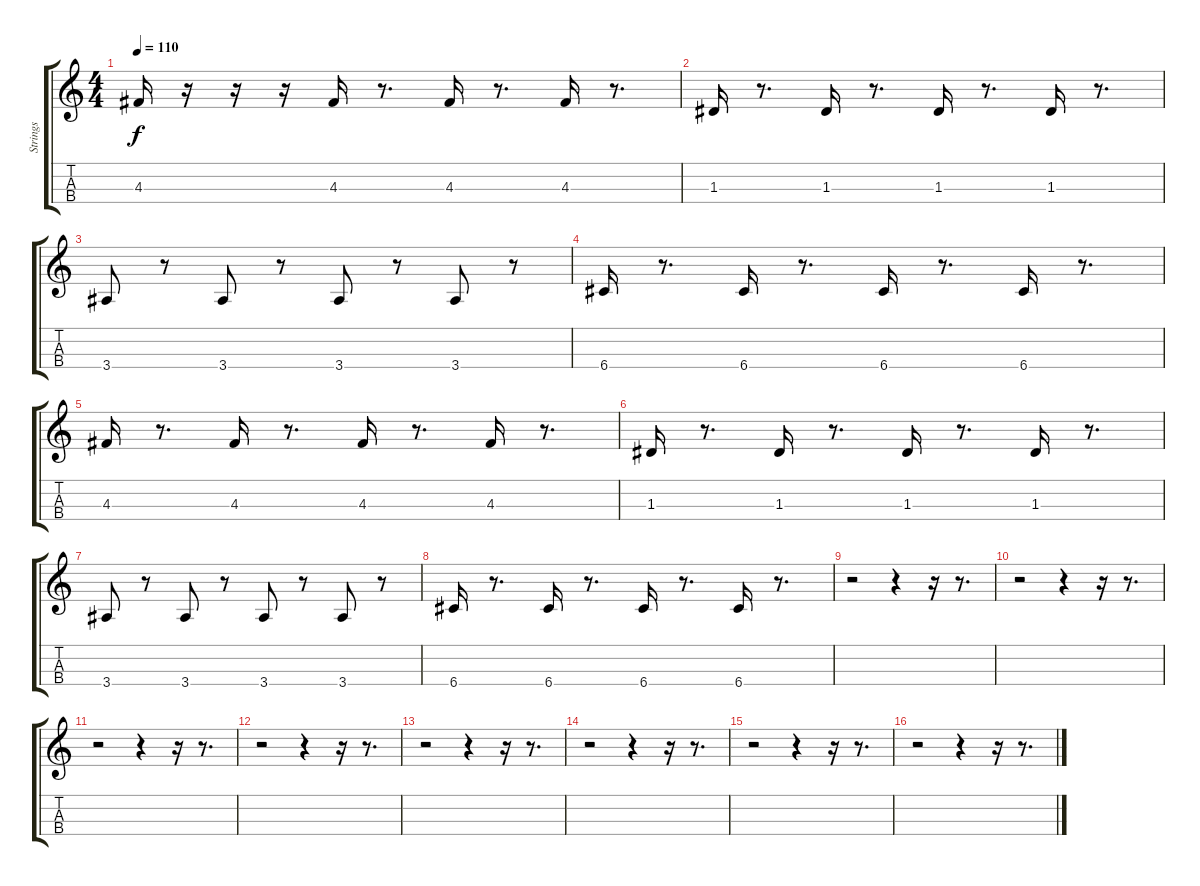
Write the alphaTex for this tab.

\track ("Strings" "Strings") {instrument flute}
\staff {score tabs}
\tuning (E5 A4 D4 G3) {hide}
\ts (4 4)
\tempo 110
\clef g2
\ks c
4.3.16{dy f} r.16 r.16 r.16 4.3.16 r.8{d} 4.3.16 r.8{d} 4.3.16 r.8{d} |
1.3.16 r.8{d} 1.3.16 r.8{d} 1.3.16 r.8{d} 1.3.16 r.8{d} |
3.4.8 r.8 3.4.8 r.8 3.4.8 r.8 3.4.8 r.8 |
6.4.16 r.8{d} 6.4.16 r.8{d} 6.4.16 r.8{d} 6.4.16 r.8{d} |
4.3.16 r.8{d} 4.3.16 r.8{d} 4.3.16 r.8{d} 4.3.16 r.8{d} |
1.3.16 r.8{d} 1.3.16 r.8{d} 1.3.16 r.8{d} 1.3.16 r.8{d} |
3.4.8 r.8 3.4.8 r.8 3.4.8 r.8 3.4.8 r.8 |
6.4.16 r.8{d} 6.4.16 r.8{d} 6.4.16 r.8{d} 6.4.16 r.8{d} |
r.2 r.4 r.16 r.8{d} |
r.2 r.4 r.16 r.8{d} |
r.2 r.4 r.16 r.8{d} |
r.2 r.4 r.16 r.8{d} |
r.2 r.4 r.16 r.8{d} |
r.2 r.4 r.16 r.8{d} |
r.2 r.4 r.16 r.8{d} |
r.2 r.4 r.16 r.8{d}
